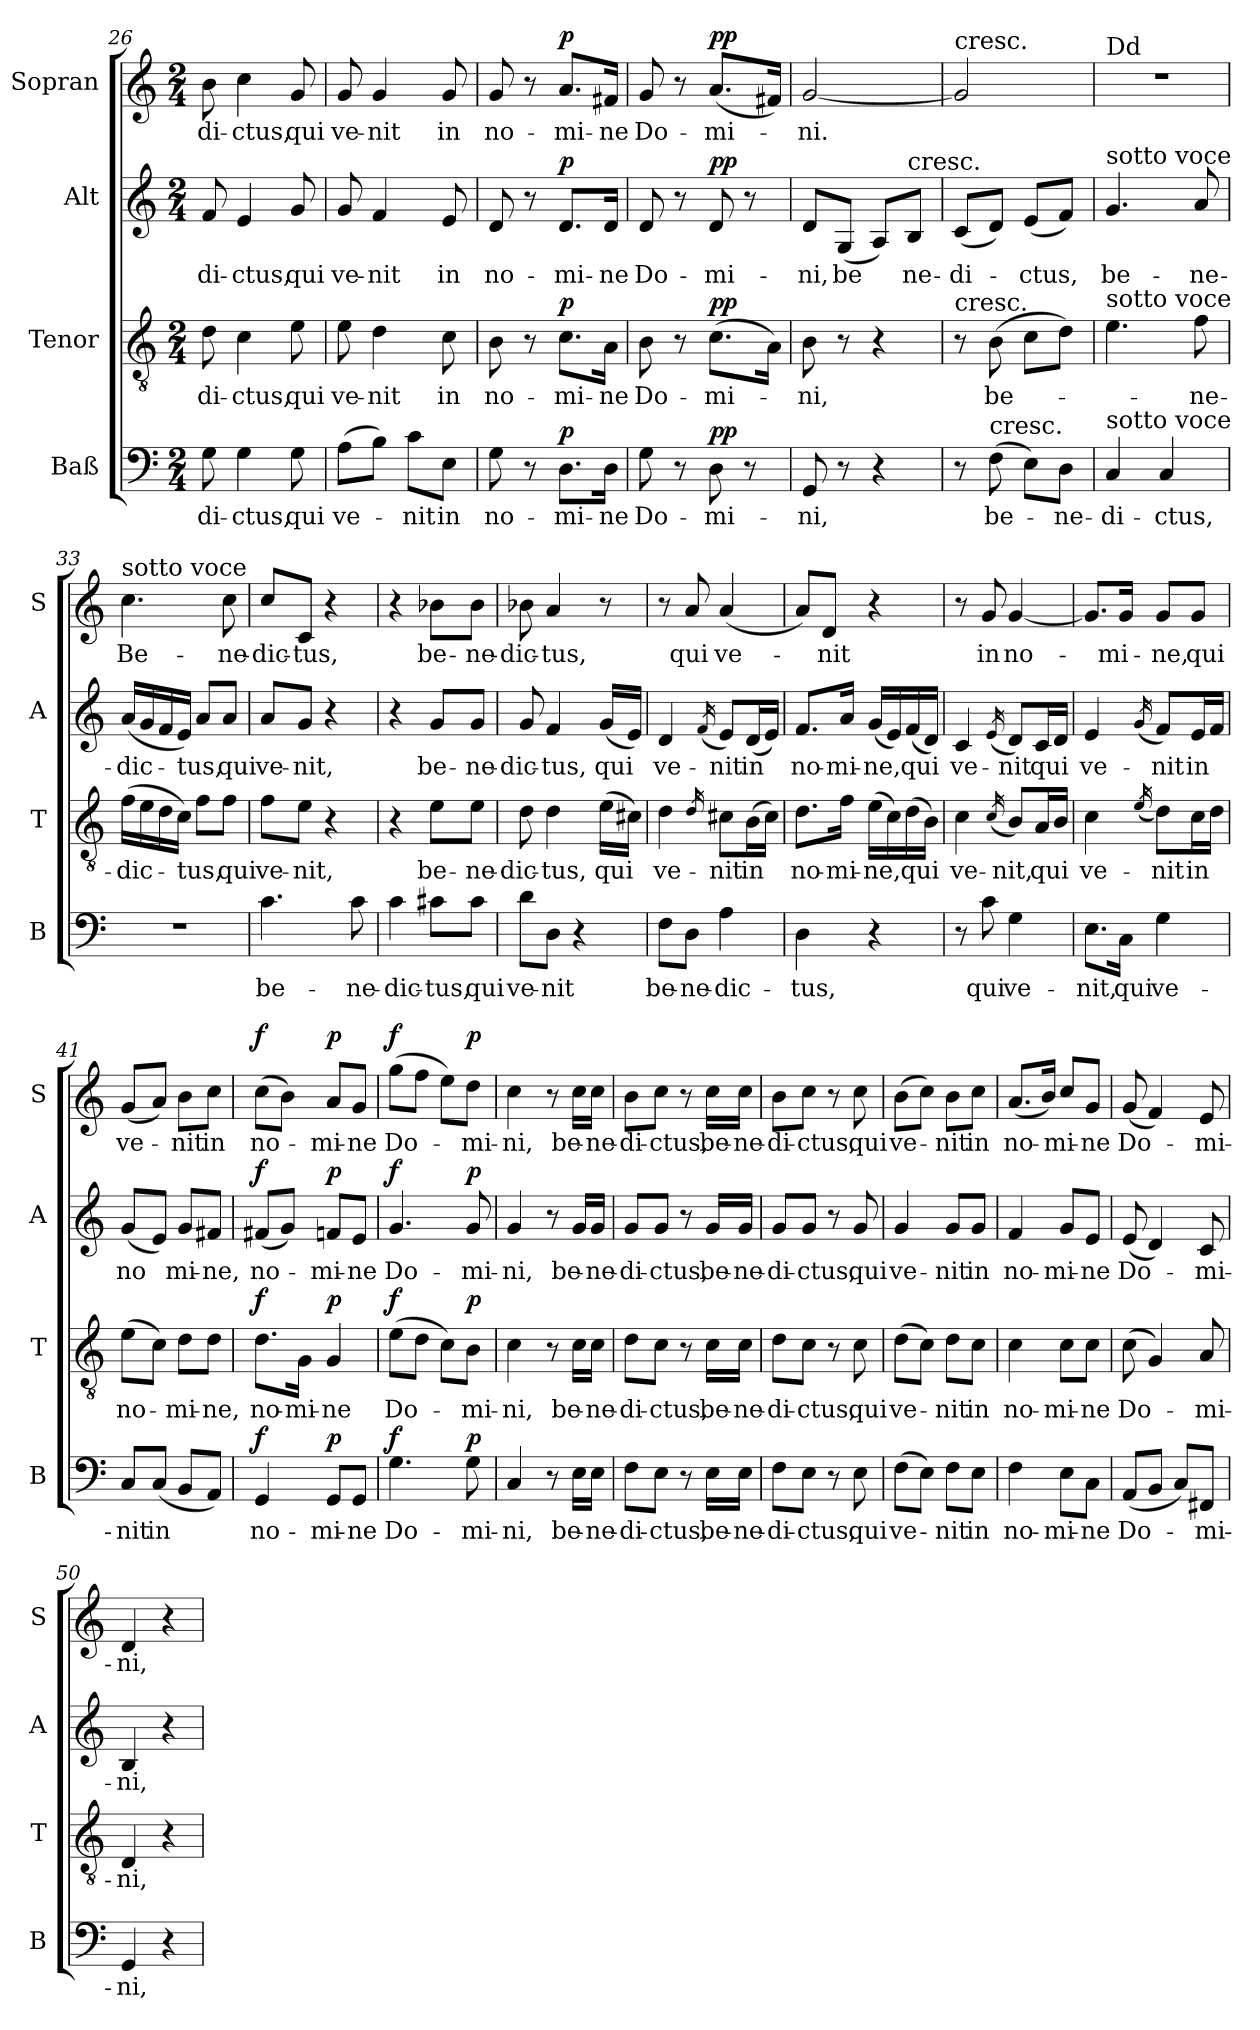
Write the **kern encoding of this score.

**kern	**text	**dynam	**kern	**text	**dynam	**kern	**text	**dynam	**kern	**text	**dynam
*part4	*part4	*part4	*part3	*part3	*part3	*part2	*part2	*part2	*part1	*part1	*part1
*staff4	*staff4	*staff4	*staff3	*staff3	*staff3	*staff2	*staff2	*staff2	*staff1	*staff1	*staff1
*I"Baß	*	*	*I"Tenor	*	*	*I"Alt	*	*	*I"Sopran	*	*
*I'B	*	*	*I'T	*	*	*I'A	*	*	*I'S	*	*
!!LO:LB:g=z
*clefF4	*	*	*clefGv2	*	*	*clefG2	*	*	*clefG2	*	*
*k[]	*	*	*k[]	*	*	*k[]	*	*	*k[]	*	*
*M2/4	*	*	*M2/4	*	*	*M2/4	*	*	*M2/4	*	*
=26	=26	=26	=26	=26	=26	=26	=26	=26	=26	=26	=26
!	!LO:LY:b	!	!	!LO:LY:b	!	!	!LO:LY:b	!	!	!LO:LY:b	!
8G\	di-	.	8d\	di-	.	8f/	di-	.	8b\	di-	.
!	!LO:LY:b	!	!	!LO:LY:b	!	!	!LO:LY:b	!	!	!LO:LY:b	!
4G\	ctus,	.	4c\	ctus,	.	4e/	ctus,	.	4cc\	ctus,	.
!	!LO:LY:b	!	!	!LO:LY:b	!	!	!LO:LY:b	!	!	!LO:LY:b	!
8G\	qui	.	8e\	qui	.	8g/	qui	.	8g/	qui	.
=27	=27	=27	=27	=27	=27	=27	=27	=27	=27	=27	=27
!	!LO:LY:b	!	!	!LO:LY:b	!	!	!LO:LY:b	!	!	!LO:LY:b	!
(8A\L	ve-	.	8e\	ve-	.	8g/	ve-	.	8g/	ve-	.
!	!	!	!	!LO:LY:b	!	!	!LO:LY:b	!	!	!LO:LY:b	!
8B\J)	.	.	4d\	nit	.	4f/	nit	.	4g/	nit	.
!	!LO:LY:b	!	!	!	!	!	!	!	!	!	!
8c\L	nit	.	.	.	.	.	.	.	.	.	.
!	!LO:LY:b	!	!	!LO:LY:b	!	!	!LO:LY:b	!	!	!LO:LY:b	!
8E\J	in	.	8c\	in	.	8e/	in	.	8g/	in	.
=28	=28	=28	=28	=28	=28	=28	=28	=28	=28	=28	=28
!	!LO:LY:b	!	!	!LO:LY:b	!	!	!LO:LY:b	!	!	!LO:LY:b	!
8G\	no-	.	8B\	no-	.	8d/	no-	.	8g/	no-	.
8r	.	.	8r	.	.	8r	.	.	8r	.	.
!	!LO:LY:b	!LO:DY:b	!	!LO:LY:b	!LO:DY:b	!	!LO:LY:b	!LO:DY:b	!	!LO:LY:b	!LO:DY:b
8.D\L	mi-	p	8.c\L	mi-	p	8.d/L	mi-	p	8.a/L	mi-	p
!	!LO:LY:b	!	!	!LO:LY:b	!	!	!LO:LY:b	!	!	!LO:LY:b	!
16D\Jk	ne	.	16A\Jk	ne	.	16d/Jk	ne	.	16f#X/Jk	ne	.
=29	=29	=29	=29	=29	=29	=29	=29	=29	=29	=29	=29
!	!LO:LY:b	!	!	!LO:LY:b	!	!	!LO:LY:b	!	!	!LO:LY:b	!
8G\	Do-	.	8B\	Do-	.	8d/	Do-	.	8g/	Do-	.
8r	.	.	8r	.	.	8r	.	.	8r	.	.
!	!LO:LY:b	!LO:DY:b	!	!LO:LY:b	!LO:DY:b	!	!LO:LY:b	!LO:DY:b	!	!LO:LY:b	!LO:DY:b
8D\	mi-	pp	(8.c\L	mi-	pp	8d/	mi-	pp	(8.a/L	mi-	pp
8r	.	.	.	.	.	8r	.	.	.	.	.
.	.	.	16A\Jk)	.	.	.	.	.	16f#X/Jk)	.	.
=30	=30	=30	=30	=30	=30	=30	=30	=30	=30	=30	=30
!	!LO:LY:b	!	!	!LO:LY:b	!	!	!LO:LY:b	!	!	!LO:LY:b	!
8GG/	ni,	.	8B\	-ni,	.	8d/L	ni,	.	[2g/	ni.	.
!	!	!	!	!	!	!	!LO:LY:b	!	!	!	!
8r	.	.	8r	.	.	(8G/J	be	.	.	.	.
4r	.	.	4r	.	.	8A/L)	.	.	.	.	.
!	!	!	!	!	!	!LO:TX:a:t=cresc.	!	!	!	!	!
!	!	!	!	!	!	!	!LO:LY:b	!	!	!	!
.	.	.	.	.	.	8B/J	ne-	.	.	.	.
=31	=31	=31	=31	=31	=31	=31	=31	=31	=31	=31	=31
!	!	!	!	!	!	!	!	!	!LO:TX:a:t=cresc.	!	!
!	!	!	!LO:TX:a:t=cresc.	!	!	!	!	!	!	!	!
!	!	!	!	!	!	!	!LO:LY:b	!	!	!	!
8r	.	.	8r	.	.	(8c/L	di-	.	2g/]	.	.
!LO:TX:a:t=cresc.	!	!	!	!	!	!	!	!	!	!	!
!	!LO:LY:b	!	!	!LO:LY:b	!	!	!	!	!	!	!
(8F\	be-	.	(8B\	be-	.	8d/J)	.	.	.	.	.
!	!	!	!	!	!	!	!LO:LY:b	!	!	!	!
8E\L)	.	.	8c\L	.	.	(8e/L	ctus,	.	.	.	.
!	!LO:LY:b	!	!	!	!	!	!	!	!	!	!
8D\J	ne-	.	8d\J)	.	.	8f/J)	.	.	.	.	.
!!LO:PB:g=z
=32	=32	=32	=32	=32	=32	=32	=32	=32	=32	=32	=32
!	!	!	!	!	!	!	!	!	!LO:TX:a:t=Dd	!	!
!	!	!	!	!	!	!LO:TX:a:t=sotto voce	!	!	!	!	!
!	!	!	!LO:TX:a:t=sotto voce	!	!	!	!	!	!	!	!
!LO:TX:a:t=sotto voce	!	!	!	!	!	!	!	!	!	!	!
!	!LO:LY:b	!	!	!	!	!	!LO:LY:b	!	!	!	!
4C/	di-	.	4.e\	.	.	4.g/	be-	.	2r	.	.
!	!LO:LY:b	!	!	!	!	!	!	!	!	!	!
4C/	ctus,	.	.	.	.	.	.	.	.	.	.
!	!	!	!	!LO:LY:b	!	!	!LO:LY:b	!	!	!	!
.	.	.	8f\	ne-	.	8a/	ne-	.	.	.	.
=33	=33	=33	=33	=33	=33	=33	=33	=33	=33	=33	=33
!	!	!	!	!	!	!	!	!	!LO:TX:a:t=sotto voce	!	!
!	!	!	!	!LO:LY:b	!	!	!LO:LY:b	!	!	!LO:LY:b	!
2r	.	.	(16f\LL	dic-	.	(16a/LL	dic-	.	4.cc\	Be-	.
.	.	.	16e\	.	.	16g/	.	.	.	.	.
.	.	.	16d\	.	.	16f/	.	.	.	.	.
.	.	.	16c\JJ)	.	.	16e/JJ)	.	.	.	.	.
!	!	!	!	!LO:LY:b	!	!	!LO:LY:b	!	!	!	!
.	.	.	8f\L	tus,	.	8a/L	tus,	.	.	.	.
!	!	!	!	!LO:LY:b	!	!	!LO:LY:b	!	!	!LO:LY:b	!
.	.	.	8f\J	qui	.	8a/J	qui	.	8cc\	ne-	.
=34	=34	=34	=34	=34	=34	=34	=34	=34	=34	=34	=34
!	!LO:LY:b	!	!	!LO:LY:b	!	!	!LO:LY:b	!	!	!LO:LY:b	!
4.c\	be-	.	8f\L	ve-	.	8a/L	ve-	.	8cc/L	dic-	.
!	!	!	!	!LO:LY:b	!	!	!LO:LY:b	!	!	!LO:LY:b	!
.	.	.	8e\J	nit,	.	8g/J	nit,	.	8c/J	tus,	.
.	.	.	4r	.	.	4r	.	.	4r	.	.
!	!LO:LY:b	!	!	!	!	!	!	!	!	!	!
8c\	ne-	.	.	.	.	.	.	.	.	.	.
=35	=35	=35	=35	=35	=35	=35	=35	=35	=35	=35	=35
!	!LO:LY:b	!	!	!	!	!	!	!	!	!	!
4c\	dic-	.	4r	.	.	4r	.	.	4r	.	.
!	!LO:LY:b	!	!	!LO:LY:b	!	!	!LO:LY:b	!	!	!LO:LY:b	!
8c#X\L	tus,	.	8e\L	be-	.	8g/L	be-	.	8b-X\L	be-	.
!	!LO:LY:b	!	!	!LO:LY:b	!	!	!LO:LY:b	!	!	!LO:LY:b	!
8c#\J	qui	.	8e\J	ne-	.	8g/J	ne-	.	8b-\J	ne-	.
=36	=36	=36	=36	=36	=36	=36	=36	=36	=36	=36	=36
!	!LO:LY:b	!	!	!LO:LY:b	!	!	!LO:LY:b	!	!	!LO:LY:b	!
8d\L	ve-	.	8d\	dic-	.	8g/	dic-	.	8b-X\	dic-	.
!	!LO:LY:b	!	!	!LO:LY:b	!	!	!LO:LY:b	!	!	!LO:LY:b	!
8D\J	nit	.	4d\	tus,	.	4f/	tus,	.	4a/	tus,	.
4r	.	.	.	.	.	.	.	.	.	.	.
!	!	!	!	!LO:LY:b	!	!	!LO:LY:b	!	!	!	!
.	.	.	(16e\LL	qui	.	(16g/LL	qui	.	8r	.	.
.	.	.	16c#X\JJ)	.	.	16e/JJ)	.	.	.	.	.
!!LO:LB:g=z
=37	=37	=37	=37	=37	=37	=37	=37	=37	=37	=37	=37
!	!LO:LY:b	!	!	!LO:LY:b	!	!	!LO:LY:b	!	!	!	!
8F\L	be-	.	4d\	ve-	.	4d/	ve-	.	8r	.	.
!	!LO:LY:b	!	!	!	!	!	!	!	!	!LO:LY:b	!
8D\J	ne-	.	.	.	.	.	.	.	8a/	qui	.
.	.	.	16qd/	.	.	(16qf/	.	.	.	.	.
!	!LO:LY:b	!	!	!LO:LY:b	!	!	!LO:LY:b	!	!	!LO:LY:b	!
4A\	dic-	.	8c#X\L	nit	.	8e/L)	nit	.	(4a/	ve-	.
!	!	!	!	!LO:LY:b	!	!	!LO:LY:b	!	!	!	!
.	.	.	(16B\L	in	.	(16d/L	in	.	.	.	.
.	.	.	16c#\JJ)	.	.	16e/JJ)	.	.	.	.	.
=38	=38	=38	=38	=38	=38	=38	=38	=38	=38	=38	=38
!	!LO:LY:b	!	!	!LO:LY:b	!	!	!LO:LY:b	!	!	!	!
4D\	tus,	.	8.d\L	no-	.	8.f/L	no-	.	8a/L)	.	.
!	!	!	!	!	!	!	!	!	!	!LO:LY:b	!
.	.	.	.	.	.	.	.	.	8d/J	nit	.
!	!	!	!	!LO:LY:b	!	!	!LO:LY:b	!	!	!	!
.	.	.	16f\Jk	mi-	.	16a/Jk	mi-	.	.	.	.
!	!	!	!	!LO:LY:b	!	!	!LO:LY:b	!	!	!	!
4r	.	.	(16e\LL	ne,	.	(16g/LL	ne,	.	4r	.	.
.	.	.	16c\)	.	.	16e/)	.	.	.	.	.
!	!	!	!	!LO:LY:b	!	!	!LO:LY:b	!	!	!	!
.	.	.	(16d\	qui	.	(16f/	qui	.	.	.	.
.	.	.	16B\JJ)	.	.	16d/JJ)	.	.	.	.	.
=39	=39	=39	=39	=39	=39	=39	=39	=39	=39	=39	=39
!	!	!	!	!LO:LY:b	!	!	!LO:LY:b	!	!	!	!
8r	.	.	4c\	ve-	.	4c/	ve-	.	8r	.	.
!	!LO:LY:b	!	!	!	!	!	!	!	!	!LO:LY:b	!
8c\	qui	.	.	.	.	.	.	.	8g/	in	.
.	.	.	(16qc/	.	.	(16qe/	.	.	.	.	.
!	!LO:LY:b	!	!	!LO:LY:b	!	!	!LO:LY:b	!	!	!LO:LY:b	!
4G\	ve-	.	8B/L)	nit,	.	8d/L)	nit	.	[4g/	no-	.
!	!	!	!	!LO:LY:b	!	!	!LO:LY:b	!	!	!	!
.	.	.	16A/L	qui	.	16c/L	qui	.	.	.	.
.	.	.	16B/JJ	.	.	16d/JJ	.	.	.	.	.
=40	=40	=40	=40	=40	=40	=40	=40	=40	=40	=40	=40
!	!LO:LY:b	!	!	!LO:LY:b	!	!	!LO:LY:b	!	!	!	!
8.E\L	nit,	.	4c\	ve-	.	4e/	ve-	.	8.g/L]	.	.
!	!LO:LY:b	!	!	!	!	!	!	!	!	!LO:LY:b	!
16C\Jk	qui	.	.	.	.	.	.	.	16g/Jk	mi-	.
.	.	.	(16qe/	.	.	(16qg/	.	.	.	.	.
!	!LO:LY:b	!	!	!LO:LY:b	!	!	!LO:LY:b	!	!	!LO:LY:b	!
4G\	ve-	.	8d\L)	nit	.	8f/L)	nit	.	8g/L	ne,	.
!	!	!	!	!LO:LY:b	!	!	!LO:LY:b	!	!	!LO:LY:b	!
.	.	.	16c\L	in	.	16e/L	in	.	8g/J	qui	.
.	.	.	16d\JJ	.	.	16f/JJ	.	.	.	.	.
=41	=41	=41	=41	=41	=41	=41	=41	=41	=41	=41	=41
!	!LO:LY:b	!	!	!LO:LY:b	!	!	!LO:LY:b	!	!	!LO:LY:b	!
8C/L	nit	.	(8e\L	no-	.	(8g/L	no	.	(8g/L	ve-	.
!	!LO:LY:b	!	!	!	!	!	!	!	!	!	!
(8C/J	in	.	8c\J)	.	.	8e/J)	.	.	8a/J)	.	.
!	!	!	!	!LO:LY:b	!	!	!LO:LY:b	!	!	!LO:LY:b	!
8BB/L	.	.	8d\L	mi-	.	8g/L	mi-	.	8b\L	nit	.
!	!	!	!	!LO:LY:b	!	!	!LO:LY:b	!	!	!LO:LY:b	!
8AA/J)	.	.	8d\J	ne,	.	8f#X/J	ne,	.	8cc\J	in	.
!!LO:PB:g=z
=42	=42	=42	=42	=42	=42	=42	=42	=42	=42	=42	=42
!	!LO:LY:b	!LO:DY:b	!	!LO:LY:b	!LO:DY:b	!	!LO:LY:b	!LO:DY:b	!	!LO:LY:b	!LO:DY:b
4GG/	no-	f	8.d\L	no-	f	(8f#X/L	no-	f	(8cc\L	no-	f
.	.	.	.	.	.	8g/J)	.	.	8b\J)	.	.
!	!	!	!	!LO:LY:b	!	!	!	!	!	!	!
.	.	.	16G\Jk	mi-	.	.	.	.	.	.	.
!	!LO:LY:b	!LO:DY:b	!	!LO:LY:b	!LO:DY:b	!	!LO:LY:b	!LO:DY:b	!	!LO:LY:b	!LO:DY:b
8GG/L	mi-	p	4G/	ne	p	8fn/L	mi-	p	8a/L	mi-	p
!	!LO:LY:b	!	!	!	!	!	!LO:LY:b	!	!	!LO:LY:b	!
8GG/J	ne	.	.	.	.	8e/J	ne	.	8g/J	ne	.
=43	=43	=43	=43	=43	=43	=43	=43	=43	=43	=43	=43
!	!LO:LY:b	!LO:DY:b	!	!LO:LY:b	!LO:DY:b	!	!LO:LY:b	!LO:DY:b	!	!LO:LY:b	!LO:DY:b
4.G\	Do-	f	(8e\L	Do-	f	4.g/	Do-	f	(8gg\L	Do-	f
.	.	.	8d\J	.	.	.	.	.	8ff\J	.	.
.	.	.	8c\L)	.	.	.	.	.	8ee\L)	.	.
!	!LO:LY:b	!LO:DY:b	!	!LO:LY:b	!LO:DY:b	!	!LO:LY:b	!LO:DY:b	!	!LO:LY:b	!LO:DY:b
8G\	mi-	p	8B\J	mi-	p	8g/	mi-	p	8dd\J	mi-	p
=44	=44	=44	=44	=44	=44	=44	=44	=44	=44	=44	=44
!	!LO:LY:b	!	!	!LO:LY:b	!	!	!LO:LY:b	!	!	!LO:LY:b	!
4C/	ni,	.	4c\	ni,	.	4g/	ni,	.	4cc\	ni,	.
8r	.	.	8r	.	.	8r	.	.	8r	.	.
!	!LO:LY:b	!	!	!LO:LY:b	!	!	!LO:LY:b	!	!	!LO:LY:b	!
16E\LL	be-	.	16c\LL	be-	.	16g/LL	be-	.	16cc\LL	be-	.
!	!LO:LY:b	!	!	!LO:LY:b	!	!	!LO:LY:b	!	!	!LO:LY:b	!
16E\JJ	ne-	.	16c\JJ	ne-	.	16g/JJ	ne-	.	16cc\JJ	ne-	.
=45	=45	=45	=45	=45	=45	=45	=45	=45	=45	=45	=45
!	!LO:LY:b	!	!	!LO:LY:b	!	!	!LO:LY:b	!	!	!LO:LY:b	!
8F\L	di-	.	8d\L	di-	.	8g/L	di-	.	8b\L	di-	.
!	!LO:LY:b	!	!	!LO:LY:b	!	!	!LO:LY:b	!	!	!LO:LY:b	!
8E\J	ctus,	.	8c\J	ctus,	.	8g/J	ctus,	.	8cc\J	ctus,	.
8r	.	.	8r	.	.	8r	.	.	8r	.	.
!	!LO:LY:b	!	!	!LO:LY:b	!	!	!LO:LY:b	!	!	!LO:LY:b	!
16E\LL	be-	.	16c\LL	be-	.	16g/LL	be-	.	16cc\LL	be-	.
!	!LO:LY:b	!	!	!LO:LY:b	!	!	!LO:LY:b	!	!	!LO:LY:b	!
16E\JJ	ne-	.	16c\JJ	ne-	.	16g/JJ	ne-	.	16cc\JJ	ne-	.
=46	=46	=46	=46	=46	=46	=46	=46	=46	=46	=46	=46
!	!LO:LY:b	!	!	!LO:LY:b	!	!	!LO:LY:b	!	!	!LO:LY:b	!
8F\L	di-	.	8d\L	di-	.	8g/L	di-	.	8b\L	di-	.
!	!LO:LY:b	!	!	!LO:LY:b	!	!	!LO:LY:b	!	!	!LO:LY:b	!
8E\J	ctus,	.	8c\J	ctus,	.	8g/J	ctus,	.	8cc\J	ctus,	.
8r	.	.	8r	.	.	8r	.	.	8r	.	.
!	!LO:LY:b	!	!	!LO:LY:b	!	!	!LO:LY:b	!	!	!LO:LY:b	!
8E\	qui	.	8c\	qui	.	8g/	qui	.	8cc\	qui	.
=47	=47	=47	=47	=47	=47	=47	=47	=47	=47	=47	=47
!	!LO:LY:b	!	!	!LO:LY:b	!	!	!LO:LY:b	!	!	!LO:LY:b	!
(8F\L	ve-	.	(8d\L	ve-	.	4g/	ve-	.	(8b\L	ve-	.
8E\J)	.	.	8c\J)	.	.	.	.	.	8cc\J)	.	.
!	!LO:LY:b	!	!	!LO:LY:b	!	!	!LO:LY:b	!	!	!LO:LY:b	!
8F\L	nit	.	8d\L	nit	.	8g/L	nit	.	8b\L	nit	.
!	!LO:LY:b	!	!	!LO:LY:b	!	!	!LO:LY:b	!	!	!LO:LY:b	!
8E\J	in	.	8c\J	in	.	8g/J	in	.	8cc\J	in	.
!!LO:LB:g=z
=48	=48	=48	=48	=48	=48	=48	=48	=48	=48	=48	=48
!	!LO:LY:b	!	!	!LO:LY:b	!	!	!LO:LY:b	!	!	!LO:LY:b	!
4F\	no-	.	4c\	no-	.	4f/	no-	.	(8.a/L	no-	.
.	.	.	.	.	.	.	.	.	16b/Jk)	.	.
!	!LO:LY:b	!	!	!LO:LY:b	!	!	!LO:LY:b	!	!	!LO:LY:b	!
8E\L	mi-	.	8c\L	mi-	.	8g/L	mi-	.	8cc/L	mi-	.
!	!LO:LY:b	!	!	!LO:LY:b	!	!	!LO:LY:b	!	!	!LO:LY:b	!
8C\J	ne	.	8c\J	ne	.	8e/J	ne	.	8g/J	ne	.
=49	=49	=49	=49	=49	=49	=49	=49	=49	=49	=49	=49
!	!LO:LY:b	!	!	!LO:LY:b	!	!	!LO:LY:b	!	!	!LO:LY:b	!
(8AA/L	Do-	.	(8c\	Do-	.	(8e/	Do-	.	(8g/	Do-	.
8BB/J	.	.	4G/)	.	.	4d/)	.	.	4f/)	.	.
8C/L)	.	.	.	.	.	.	.	.	.	.	.
!	!LO:LY:b	!	!	!LO:LY:b	!	!	!LO:LY:b	!	!	!LO:LY:b	!
8FF#X/J	mi-	.	8A/	mi-	.	8c/	mi-	.	8e/	mi-	.
=50	=50	=50	=50	=50	=50	=50	=50	=50	=50	=50	=50
!	!LO:LY:b	!	!	!LO:LY:b	!	!	!LO:LY:b	!	!	!LO:LY:b	!
4GG/	ni,	.	4D/	ni,	.	4B/	ni,	.	4d/	ni,	.
4r	.	.	4r	.	.	4r	.	.	4r	.	.
=	=	=	=	=	=	=	=	=	=	=	=
*-	*-	*-	*-	*-	*-	*-	*-	*-	*-	*-	*-
